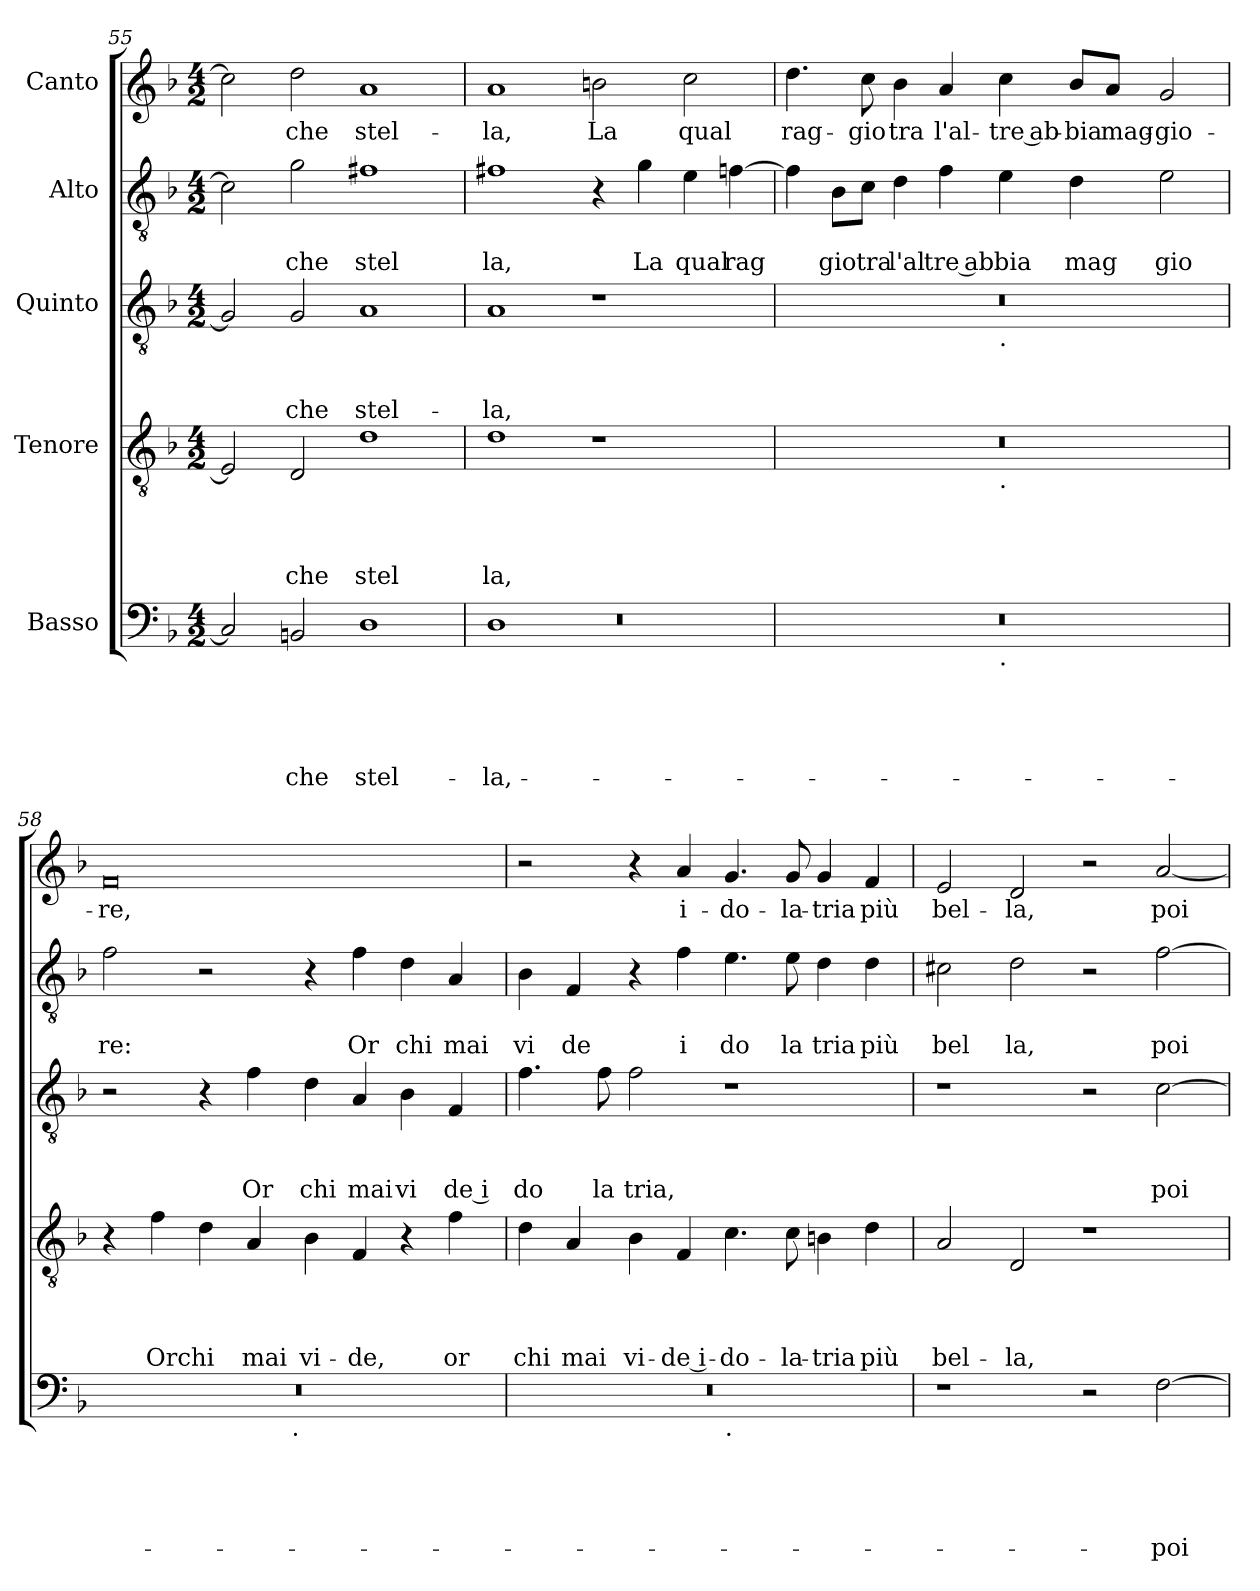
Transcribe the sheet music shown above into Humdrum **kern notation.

**kern	**text	**text	**text	**text	**text	**kern	**text	**text	**text	**text	**kern	**text	**text	**text	**kern	**text	**text	**kern	**text
*part5	*part5	*part5	*part5	*part5	*part5	*part4	*part4	*part4	*part4	*part4	*part3	*part3	*part3	*part3	*part2	*part2	*part2	*part1	*part1
*staff5	*staff5	*staff5	*staff5	*staff5	*staff5	*staff4	*staff4	*staff4	*staff4	*staff4	*staff3	*staff3	*staff3	*staff3	*staff2	*staff2	*staff2	*staff1	*staff1
*I"Basso	*	*	*	*	*	*I"Tenore	*	*	*	*	*I"Quinto	*	*	*	*I"Alto	*	*	*I"Canto	*
*clefF4	*	*	*	*	*	*clefGv2	*	*	*	*	*clefGv2	*	*	*	*clefGv2	*	*	*clefG2	*
*k[b-]	*	*	*	*	*	*k[b-]	*	*	*	*	*k[b-]	*	*	*	*k[b-]	*	*	*k[b-]	*
*F:	*	*	*	*	*	*F:	*	*	*	*	*F:	*	*	*	*F:	*	*	*F:	*
*M4/2	*	*	*	*	*	*M4/2	*	*	*	*	*M4/2	*	*	*	*M4/2	*	*	*M4/2	*
=55	=55	=55	=55	=55	=55	=55	=55	=55	=55	=55	=55	=55	=55	=55	=55	=55	=55	=55	=55
2C/]	.	.	.	.	.	2E/]	.	.	.	.	2G/]	.	.	.	2c\]	.	.	2cc\]	.
!	!	!	!	!	!LO:LY:b	!	!	!	!	!LO:LY:b	!	!	!	!LO:LY:b	!	!	!LO:LY:b	!	!LO:LY:b
2BBn/	.	.	.	.	-che	2D/	.	.	.	che	2G/	.	.	-che	2g\	.	che	2dd\	-che
!	!	!	!	!	!LO:LY:b	!	!	!	!	!LO:LY:b	!	!	!	!LO:LY:b	!	!	!LO:LY:b	!	!LO:LY:b
1D	.	.	.	.	stel-	1d	.	.	.	stel	1A	.	.	stel-	1f#X	.	stel	1a	stel-
=56	=56	=56	=56	=56	=56	=56	=56	=56	=56	=56	=56	=56	=56	=56	=56	=56	=56	=56	=56
*^	*	*	*	*	*	*	*	*	*	*	*	*	*	*	*	*	*	*	*
*	*^	*	*	*	*	*	*	*	*	*	*	*	*	*	*	*	*	*	*	*
!	!	!LO:N:vis=1	!	!	!	!	!LO:LY:b	!	!	!	!	!LO:LY:b	!	!	!	!LO:LY:b	!	!	!LO:LY:b	!	!LO:LY:b
0ryy	1D	0r	.	.	.	.	-la,	1d	.	.	.	la,	1A	.	.	-la,	1f#X	.	la,	1a	-la,
!	!	!	!	!	!	!	!	!	!	!	!	!	!	!	!	!	!	!	!	!	!LO:LY:b
.	1ryy	.	.	.	.	.	.	1r	.	.	.	.	1r	.	.	.	4r	.	.	2bn\	La
!	!	!	!	!	!	!	!	!	!	!	!	!	!	!	!	!	!	!	!LO:LY:b	!	!
.	.	.	.	.	.	.	.	.	.	.	.	.	.	.	.	.	4g\	.	La	.	.
!	!	!	!	!	!	!	!	!	!	!	!	!	!	!	!	!	!	!	!LO:LY:b	!	!LO:LY:b
.	.	.	.	.	.	.	.	.	.	.	.	.	.	.	.	.	4e\	.	qual	2cc\	qual
!	!	!	!	!	!	!	!	!	!	!	!	!	!	!	!	!	!	!	!LO:LY:b	!	!
.	.	.	.	.	.	.	.	.	.	.	.	.	.	.	.	.	[>4fn\	.	rag	.	.
*v	*v	*v	*	*	*	*	*	*	*	*	*	*	*	*	*	*	*	*	*	*	*
=57	=57	=57	=57	=57	=57	=57	=57	=57	=57	=57	=57	=57	=57	=57	=57	=57	=57	=57	=57
!	!	!	!	!	!	!	!	!	!	!	!	!	!	!	!	!	!	!	!LO:LY:b
*^	*	*	*	*	*	*^	*	*	*	*	*^	*	*	*	*	*	*	*	*
0r	1ryy	.	.	.	.	.	0r	1ryy	.	.	.	.	0r	1ryy	.	.	.	4f\]	.	.	4.dd\	rag-
!	!	!	!	!	!	!	!	!	!	!	!	!	!	!	!	!	!	!	!	!LO:LY:b	!	!
.	.	.	.	.	.	.	.	.	.	.	.	.	.	.	.	.	.	8B-\L	.	gio	.	.
!	!	!	!	!	!	!	!	!	!	!	!	!	!	!	!	!	!	!	!	!LO:LY:b	!	!LO:LY:b
.	.	.	.	.	.	.	.	.	.	.	.	.	.	.	.	.	.	8c\J	.	tra	8cc\	-gio
!	!	!	!	!	!	!	!	!	!	!	!	!	!	!	!	!	!	!	!	!LO:LY:b	!	!LO:LY:b
.	.	.	.	.	.	.	.	.	.	.	.	.	.	.	.	.	.	4d\	.	l'al	4b-\	tra
!	!	!	!	!	!	!	!	!	!	!	!	!	!	!	!	!	!	!	!	!LO:LY:b:rj	!	!LO:LY:b
.	.	.	.	.	.	.	.	.	.	.	.	.	.	.	.	.	.	4f\	.	tre ab	4a/	l'al-
!	!	!	!	!	!	!	!	!	!	!	!	!	!	!LO:TX:b:t=.	!	!	!	!	!	!	!	!
!	!	!	!	!	!	!	!	!LO:TX:b:t=.	!	!	!	!	!	!	!	!	!	!	!	!	!	!
!	!LO:TX:b:t=.	!	!	!	!	!	!	!	!	!	!	!	!	!	!	!	!	!	!	!	!	!
!	!	!	!	!	!	!	!	!	!	!	!	!	!	!	!	!	!	!	!	!LO:LY:b	!	!LO:LY:b:rj
.	1ryy	.	.	.	.	.	.	1ryy	.	.	.	.	.	1ryy	.	.	.	4e\	.	bia	4cc\	-tre ab-
!	!	!	!	!	!	!	!	!	!	!	!	!	!	!	!	!	!	!	!	!LO:LY:b	!	!LO:LY:b
.	.	.	.	.	.	.	.	.	.	.	.	.	.	.	.	.	.	4d\	.	mag	8b-/L	-bia
!	!	!	!	!	!	!	!	!	!	!	!	!	!	!	!	!	!	!	!	!	!	!LO:LY:b
.	.	.	.	.	.	.	.	.	.	.	.	.	.	.	.	.	.	.	.	.	8a/J	mag-
!	!	!	!	!	!	!	!	!	!	!	!	!	!	!	!	!	!	!	!	!LO:LY:b	!	!LO:LY:b
.	.	.	.	.	.	.	.	.	.	.	.	.	.	.	.	.	.	2e\	.	gio	2g/	-gio-
!!LO:PB:g=z
=58	=58	=58	=58	=58	=58	=58	=58	=58	=58	=58	=58	=58	=58	=58	=58	=58	=58	=58	=58	=58	=58	=58
!	!	!	!	!	!	!	!	!	!	!	!	!	!	!	!	!	!	!	!	!LO:LY:b	!	!LO:LY:b
*	*	*	*	*	*	*	*v	*v	*	*	*	*	*	*	*	*	*	*	*	*	*	*
*	*	*	*	*	*	*	*	*	*	*	*	*v	*v	*	*	*	*	*	*	*	*
0r	2ryy	.	.	.	.	.	4r	.	.	.	.	2r	.	.	.	2f\	.	re:	0f	-re,
!	!	!	!	!	!	!	!	!	!	!	!LO:LY:b	!	!	!	!	!	!	!	!	!
.	.	.	.	.	.	.	4f\	.	.	.	Orchi	.	.	.	.	.	.	.	.	.
.	4...ryy	.	.	.	.	.	4d\	.	.	.	.	4r	.	.	.	2r	.	.	.	.
!	!	!	!	!	!	!	!	!	!	!	!LO:LY:b	!	!	!	!LO:LY:b	!	!	!	!	!
.	.	.	.	.	.	.	4A/	.	.	.	mai	4f\	.	.	Or	.	.	.	.	.
!	!LO:TX:b:t=.	!	!	!	!	!	!	!	!	!	!	!	!	!	!	!	!	!	!	!
.	1ryy	.	.	.	.	.	.	.	.	.	.	.	.	.	.	.	.	.	.	.
!	!	!	!	!	!	!	!	!	!	!	!LO:LY:b	!	!	!	!LO:LY:b	!	!	!	!	!
.	.	.	.	.	.	.	4B-\	.	.	.	vi-	4d\	.	.	chi	4r	.	.	.	.
!	!	!	!	!	!	!	!	!	!	!	!LO:LY:b	!	!	!	!LO:LY:b	!	!	!LO:LY:b	!	!
.	.	.	.	.	.	.	4F/	.	.	.	-de,	4A/	.	.	mai	4f\	.	Or	.	.
!	!	!	!	!	!	!	!	!	!	!	!	!	!	!	!LO:LY:b	!	!	!LO:LY:b	!	!
.	.	.	.	.	.	.	4r	.	.	.	.	4B-\	.	.	vi	4d\	.	chi	.	.
!	!	!	!	!	!	!	!	!	!	!	!LO:LY:b	!	!	!	!LO:LY:b:rj	!	!	!LO:LY:b	!	!
.	.	.	.	.	.	.	4f\	.	.	.	or	4F/	.	.	de i	4A/	.	mai	.	.
.	32ryy	.	.	.	.	.	.	.	.	.	.	.	.	.	.	.	.	.	.	.
=59	=59	=59	=59	=59	=59	=59	=59	=59	=59	=59	=59	=59	=59	=59	=59	=59	=59	=59	=59	=59
!	!	!	!	!	!	!	!	!	!	!	!LO:LY:b	!	!	!	!LO:LY:b	!	!	!LO:LY:b	!	!
0r	1ryy	.	.	.	.	.	4d\	.	.	.	chi	4.f\	.	.	do	4B-\	.	vi	2r	.
!	!	!	!	!	!	!	!	!	!	!	!LO:LY:b	!	!	!	!	!	!	!LO:LY:b	!	!
.	.	.	.	.	.	.	4A/	.	.	.	mai	.	.	.	.	4F/	.	de	.	.
!	!	!	!	!	!	!	!	!	!	!	!	!	!	!	!LO:LY:b	!	!	!	!	!
.	.	.	.	.	.	.	.	.	.	.	.	8f\	.	.	la	.	.	.	.	.
!	!	!	!	!	!	!	!	!	!	!	!LO:LY:b	!	!	!	!LO:LY:b	!	!	!	!	!
.	.	.	.	.	.	.	4B-\	.	.	.	vi-	2f\	.	.	tria,	4r	.	.	4r	.
!	!	!	!	!	!	!	!	!	!	!	!LO:LY:b:rj	!	!	!	!	!	!	!LO:LY:b	!	!LO:LY:b
.	.	.	.	.	.	.	4F/	.	.	.	-de i-	.	.	.	.	4f\	.	i	4a/	i-
!	!LO:TX:b:t=.	!	!	!	!	!	!	!	!	!	!	!	!	!	!	!	!	!	!	!
!	!	!	!	!	!	!	!	!	!	!	!LO:LY:b	!	!	!	!	!	!	!LO:LY:b	!	!LO:LY:b
.	1ryy	.	.	.	.	.	4.c\	.	.	.	-do-	1r	.	.	.	4.e\	.	do	4.g/	-do-
!	!	!	!	!	!	!	!	!	!	!	!LO:LY:b	!	!	!	!	!	!	!LO:LY:b	!	!LO:LY:b
.	.	.	.	.	.	.	8c\	.	.	.	-la-	.	.	.	.	8e\	.	la	8g/	-la-
!	!	!	!	!	!	!	!	!	!	!	!LO:LY:b	!	!	!	!	!	!	!LO:LY:b	!	!LO:LY:b
.	.	.	.	.	.	.	4Bn\	.	.	.	-tria	.	.	.	.	4d\	.	tria	4g/	-tria
!	!	!	!	!	!	!	!	!	!	!	!LO:LY:b	!	!	!	!	!	!	!LO:LY:b	!	!LO:LY:b
.	.	.	.	.	.	.	4d\	.	.	.	più	.	.	.	.	4d\	.	più	4f/	più
=60	=60	=60	=60	=60	=60	=60	=60	=60	=60	=60	=60	=60	=60	=60	=60	=60	=60	=60	=60	=60
!	!	!	!	!	!	!	!	!	!	!	!LO:LY:b	!	!	!	!	!	!	!LO:LY:b	!	!LO:LY:b
*v	*v	*	*	*	*	*	*	*	*	*	*	*	*	*	*	*	*	*	*	*
1r	.	.	.	.	.	2A/	.	.	.	bel-	1r	.	.	.	2c#X\	.	bel	2e/	bel-
!	!	!	!	!	!	!	!	!	!	!LO:LY:b	!	!	!	!	!	!	!LO:LY:b	!	!LO:LY:b
.	.	.	.	.	.	2D/	.	.	.	-la,	.	.	.	.	2d\	.	la,	2d/	-la,
2r	.	.	.	.	.	1r	.	.	.	.	2r	.	.	.	2r	.	.	2r	.
!	!	!	!	!	!LO:LY:b	!	!	!	!	!	!	!	!	!LO:LY:b	!	!	!LO:LY:b	!	!LO:LY:b
[>2F\	.	.	.	.	poi	.	.	.	.	.	[>2c\	.	.	poi	[>2f\	.	poi	[<2a/	poi
=	=	=	=	=	=	=	=	=	=	=	=	=	=	=	=	=	=	=	=
*-	*-	*-	*-	*-	*-	*-	*-	*-	*-	*-	*-	*-	*-	*-	*-	*-	*-	*-	*-
